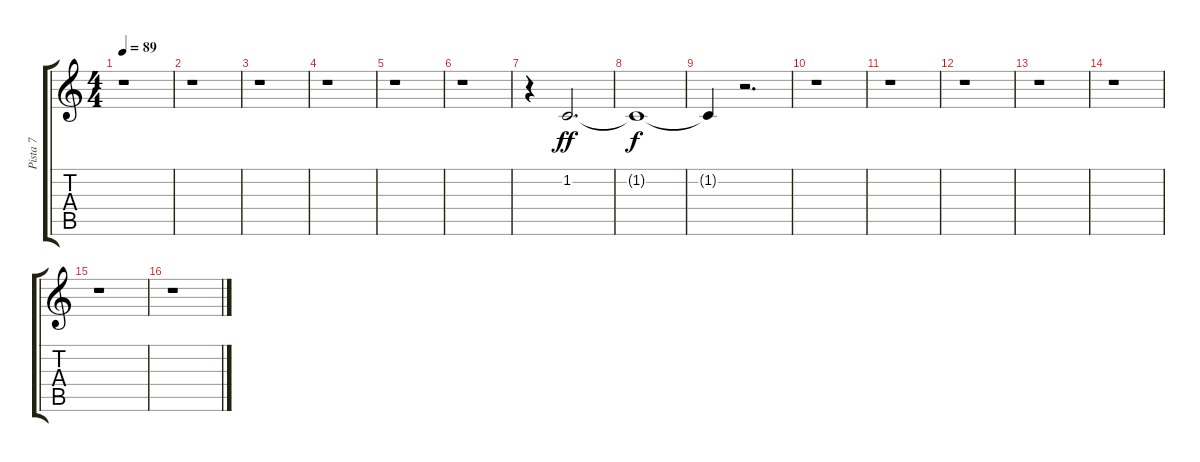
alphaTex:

\track ("Pista 7" "Pista 7") {instrument reversecymbal}
\staff {score tabs}
\tuning (E4 B3 G3 D3 A2 E2) {hide}
\ts (4 4)
\tempo 89
\clef g2
\ks c
r.1{dy ff} |
r.1 |
r.1 |
r.1 |
r.1 |
r.1 |
r.4 1.2.2{d} |
1.2{t}.1{dy f} |
1.2{t}.4 r.2{d} |
r.1 |
r.1 |
r.1 |
r.1 |
r.1 |
r.1 |
r.1
